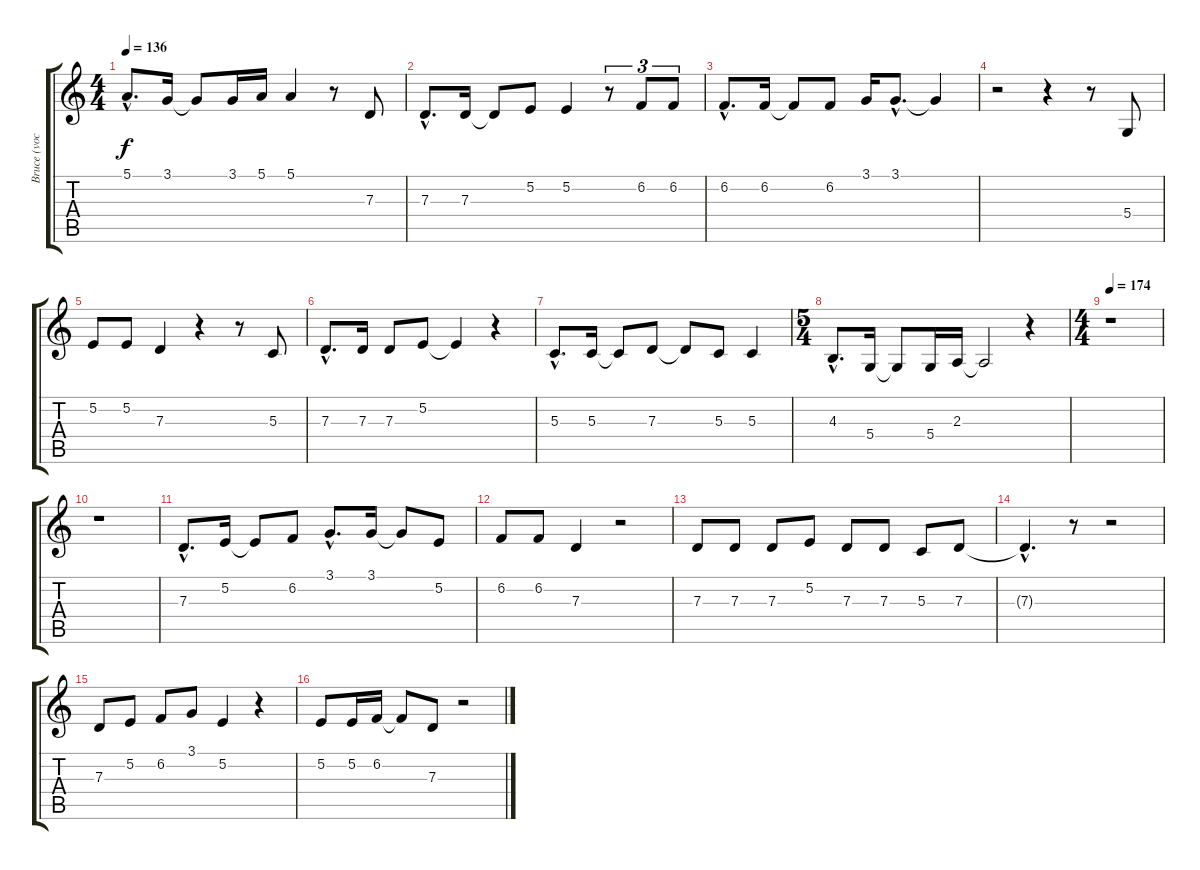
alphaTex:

\track ("Bruce (vocals)" "Bruce (voc") {instrument cello}
\staff {score tabs}
\tuning (E4 B3 G3 D3 A2 E2) {hide}
\ts (4 4)
\tempo 136
\clef g2
\ks c
5.1{hac}.8{d dy f} 3.1.16 3.1{t}.8 3.1.16 5.1.16 5.1.4 r.8 7.3.8 |
7.3{hac}.8{d} 7.3.16 7.3{t}.8 5.2.8 5.2.4 r.8{tu (3 2)} 6.2.8{tu (3 2)} 6.2.8{tu (3 2)} |
6.2{hac}.8{d} 6.2.16 6.2{t}.8 6.2.8 3.1.16 3.1{hac}.8{d} 3.1{t}.4 |
r.2 r.4 r.8 5.4.8 |
5.2.8 5.2.8 7.3.4 r.4 r.8 5.3.8 |
7.3{hac}.8{d} 7.3.16 7.3.8 5.2.8 5.2{t}.4 r.4 |
5.3{hac}.8{d} 5.3.16 5.3{t}.8 7.3.8 7.3{t}.8 5.3.8 5.3.4 |
\ts (5 4)
4.3{hac}.8{d} 5.4.16 5.4{t}.8 5.4.16 2.3.16 2.3{t}.2 r.4 |
\ts (4 4)
\tempo 174
r.1 |
r.1 |
7.3{hac}.8{d} 5.2.16 5.2{t}.8 6.2.8 3.1{hac}.8{d} 3.1.16 3.1{t}.8 5.2.8 |
6.2.8 6.2.8 7.3.4 r.2 |
7.3.8 7.3.8 7.3.8 5.2.8 7.3.8 7.3.8 5.3.8 7.3.8 |
7.3{hac t}.4{d} r.8 r.2 |
7.3.8 5.2.8 6.2.8 3.1.8 5.2.4 r.4 |
5.2.8 5.2.16 6.2.16 6.2{t}.8 7.3.8 r.2
